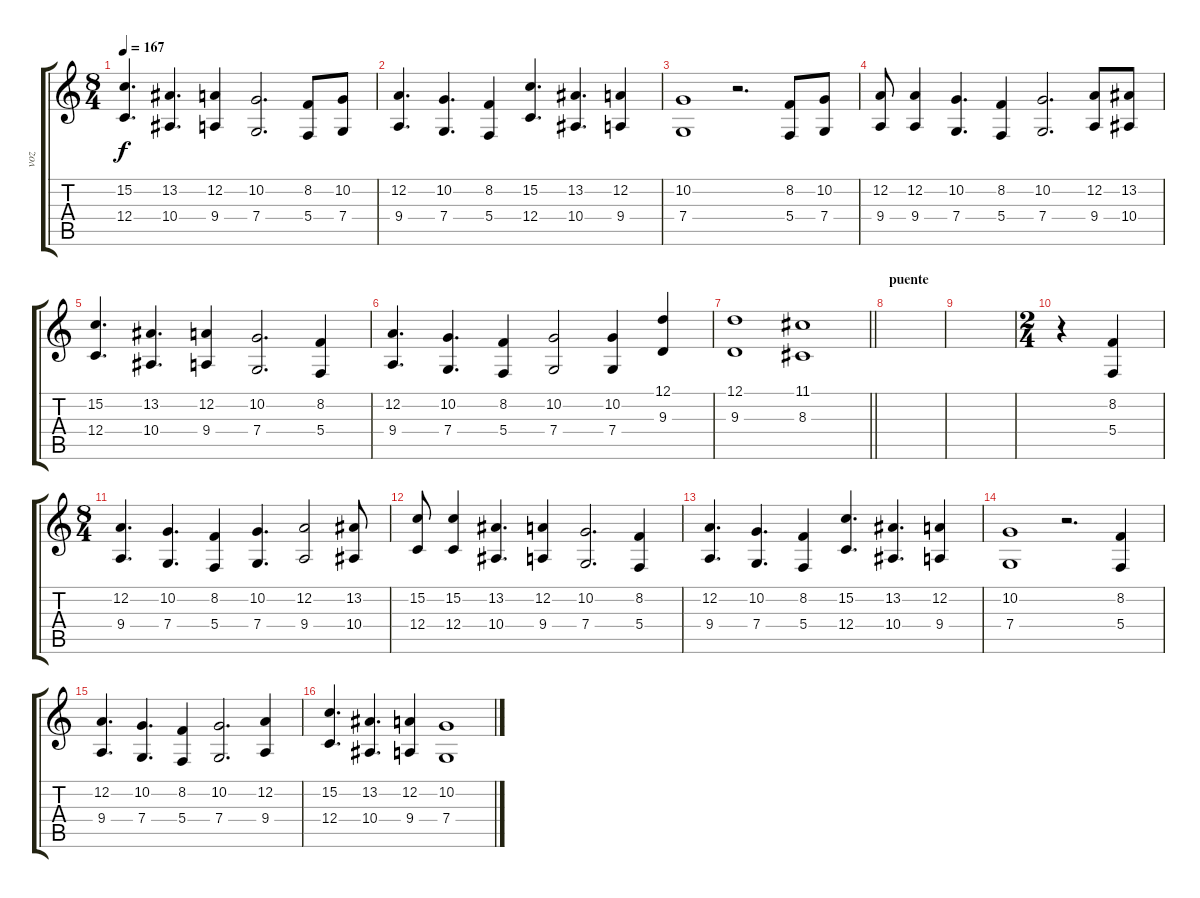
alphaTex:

\track ("voz" "voz") {instrument choiraahs}
\staff {score tabs}
\tuning (D4 A3 F3 C3 G2 D2) {hide}
\ts (8 4)
\tempo 167
\clef g2
\ks c
(15.2 12.4).4{d dy f} (13.2 10.4).4{d} (12.2 9.4).4 (10.2 7.4).2{d} (8.2 5.4).8 (10.2 7.4).8 |
(12.2 9.4).4{d} (10.2 7.4).4{d} (8.2 5.4).4 (15.2 12.4).4{d} (13.2 10.4).4{d} (12.2 9.4).4 |
(10.2 7.4).1 r.2{d} (8.2 5.4).8 (10.2 7.4).8 |
(12.2 9.4).8 (12.2 9.4).4 (10.2 7.4).4{d} (8.2 5.4).4 (10.2 7.4).2{d} (12.2 9.4).8 (13.2 10.4).8 |
(15.2 12.4).4{d} (13.2 10.4).4{d} (12.2 9.4).4 (10.2 7.4).2{d} (8.2 5.4).4 |
(12.2 9.4).4{d} (10.2 7.4).4{d} (8.2 5.4).4 (10.2 7.4).2 (10.2 7.4).4 (12.1 9.3).4 |
\barLineRight lightlight
(12.1 9.3).1 (11.1 8.3).1 |
\section ("" "puente")
|
|
\ts (2 4)
r.4 (8.2 5.4).4 |
\ts (8 4)
(12.2 9.4).4{d} (10.2 7.4).4{d} (8.2 5.4).4 (10.2 7.4).4{d} (12.2 9.4).2 (13.2 10.4).8 |
(15.2 12.4).8 (15.2 12.4).4 (13.2 10.4).4{d} (12.2 9.4).4 (10.2 7.4).2{d} (8.2 5.4).4 |
(12.2 9.4).4{d} (10.2 7.4).4{d} (8.2 5.4).4 (15.2 12.4).4{d} (13.2 10.4).4{d} (12.2 9.4).4 |
(10.2 7.4).1 r.2{d} (8.2 5.4).4 |
(12.2 9.4).4{d} (10.2 7.4).4{d} (8.2 5.4).4 (10.2 7.4).2{d} (12.2 9.4).4 |
(15.2 12.4).4{d} (13.2 10.4).4{d} (12.2 9.4).4 (10.2 7.4).1
